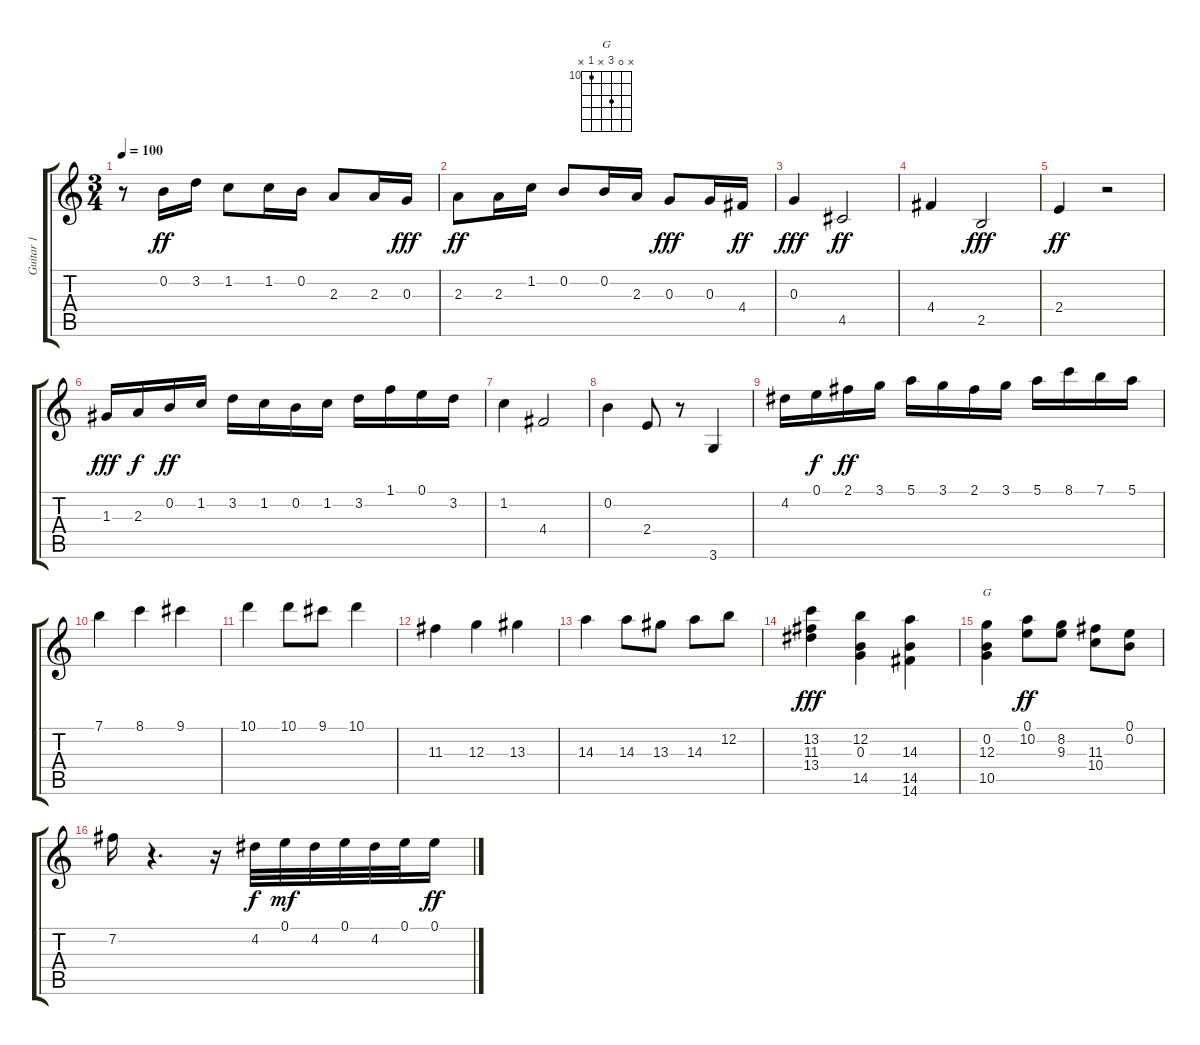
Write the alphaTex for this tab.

\track ("Guitar 1" "Guitar 1") {instrument acousticguitarnylon}
\staff {score tabs}
\tuning (E4 B3 G3 D3 A2 E2) {hide}
\chord ("G" x 0 12 x 10 x) {firstfret 10}
\ts (3 4)
\tempo 100
\clef g2
\ks c
r.8{dy mf} 0.2.16{dy ff} 3.2.16 1.2.8 1.2.16 0.2.16 2.3.8 2.3.16 0.3.16{dy fff} |
2.3.8{dy ff} 2.3.16 1.2.16 0.2.8 0.2.16 2.3.16 0.3.8{dy fff} 0.3.16 4.4.16{dy ff} |
0.3.4{dy fff} 4.5.2{dy ff} |
4.4.4 2.5.2{dy fff} |
2.4.4{dy ff} r.2 |
1.3.16{dy fff} 2.3.16{dy f} 0.2.16{dy ff} 1.2.16 3.2.16 1.2.16 0.2.16 1.2.16 3.2.16 1.1.16 0.1.16 3.2.16 |
1.2.4 4.4.2 |
0.2.4 2.4.8 r.8 3.6.4 |
4.2.16 0.1.16{dy f} 2.1.16{dy ff} 3.1.16 5.1.16 3.1.16 2.1.16 3.1.16 5.1.16 8.1.16 7.1.16 5.1.16 |
7.1.4 8.1.4 9.1.4 |
10.1.4 10.1.8 9.1.8 10.1.4 |
11.3.4 12.3.4 13.3.4 |
14.3.4 14.3.8 13.3.8 14.3.8 12.2.8 |
(13.2 11.3 13.4).4{dy fff} (12.2 0.3 14.5).4 (14.3 14.5 14.6).4 |
(0.2 12.3 10.5).4{ch "G"} (0.1 10.2).8{dy ff} (8.2 9.3).8 (11.3 10.4).8 (0.1 0.2).8 |
7.2.16 r.4{d} r.16 4.2.32{dy f} 0.1.32{dy mf} 4.2.32 0.1.32 4.2.32 0.1.32 0.1.16{dy ff}
